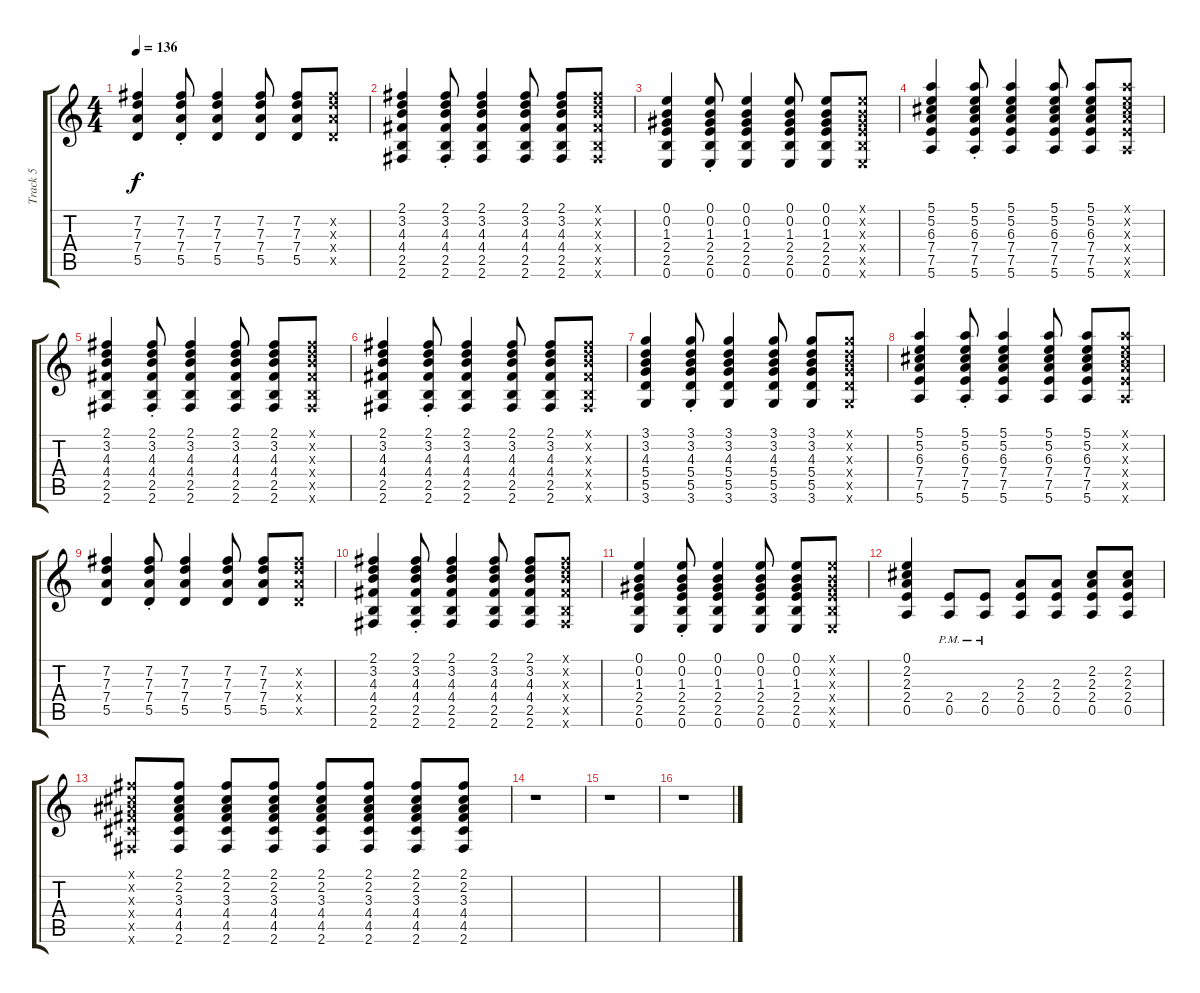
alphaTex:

\track ("Track 5" "Track 5") {instrument distortionguitar}
\staff {score tabs}
\tuning (E4 B3 G3 D3 A2 E2) {hide}
\ts (4 4)
\tempo 136
\clef g2
\ks c
(7.2 7.3 7.4 5.5).4{dy f} (7.2{st} 7.3{st} 7.4{st} 5.5{st}).8 (7.2 7.3 7.4 5.5).4 (7.2 7.3 7.4 5.5).8 (7.2 7.3 7.4 5.5).8 (7.2{x} 7.3{x} 7.4{x} 5.5{x}).8 |
(2.1 3.2 4.3 4.4 2.5 2.6).4 (2.1{st} 3.2{st} 4.3{st} 4.4{st} 2.5{st} 2.6{st}).8 (2.1 3.2 4.3 4.4 2.5 2.6).4 (2.1 3.2 4.3 4.4 2.5 2.6).8 (2.1 3.2 4.3 4.4 2.5 2.6).8 (2.1{x} 3.2{x} 4.3{x} 4.4{x} 2.5{x} 2.6{x}).8 |
(0.1 0.2 1.3 2.4 2.5 0.6).4 (0.1{st} 0.2{st} 1.3{st} 2.4{st} 2.5{st} 0.6{st}).8 (0.1 0.2 1.3 2.4 2.5 0.6).4 (0.1 0.2 1.3 2.4 2.5 0.6).8 (0.1 0.2 1.3 2.4 2.5 0.6).8 (0.1{x} 0.2{x} 1.3{x} 2.4{x} 2.5{x} 0.6{x}).8 |
(5.1 5.2 6.3 7.4 7.5 5.6).4 (5.1{st} 5.2{st} 6.3{st} 7.4{st} 7.5{st} 5.6{st}).8 (5.1 5.2 6.3 7.4 7.5 5.6).4 (5.1 5.2 6.3 7.4 7.5 5.6).8 (5.1 5.2 6.3 7.4 7.5 5.6).8 (5.1{x} 5.2{x} 6.3{x} 7.4{x} 7.5{x} 5.6{x}).8 |
(2.1 3.2 4.3 4.4 2.5 2.6).4 (2.1{st} 3.2{st} 4.3{st} 4.4{st} 2.5{st} 2.6{st}).8 (2.1 3.2 4.3 4.4 2.5 2.6).4 (2.1 3.2 4.3 4.4 2.5 2.6).8 (2.1 3.2 4.3 4.4 2.5 2.6).8 (2.1{x} 3.2{x} 4.3{x} 4.4{x} 2.5{x} 2.6{x}).8 |
(2.1 3.2 4.3 4.4 2.5 2.6).4 (2.1{st} 3.2{st} 4.3{st} 4.4{st} 2.5{st} 2.6{st}).8 (2.1 3.2 4.3 4.4 2.5 2.6).4 (2.1 3.2 4.3 4.4 2.5 2.6).8 (2.1 3.2 4.3 4.4 2.5 2.6).8 (2.1{x} 3.2{x} 4.3{x} 4.4{x} 2.5{x} 2.6{x}).8 |
(3.1 3.2 4.3 5.4 5.5 3.6).4 (3.1{st} 3.2{st} 4.3{st} 5.4{st} 5.5{st} 3.6{st}).8 (3.1 3.2 4.3 5.4 5.5 3.6).4 (3.1 3.2 4.3 5.4 5.5 3.6).8 (3.1 3.2 4.3 5.4 5.5 3.6).8 (3.1{x} 3.2{x} 4.3{x} 5.4{x} 5.5{x} 3.6{x}).8 |
(5.1 5.2 6.3 7.4 7.5 5.6).4 (5.1{st} 5.2{st} 6.3{st} 7.4{st} 7.5{st} 5.6{st}).8 (5.1 5.2 6.3 7.4 7.5 5.6).4 (5.1 5.2 6.3 7.4 7.5 5.6).8 (5.1 5.2 6.3 7.4 7.5 5.6).8 (5.1{x} 5.2{x} 6.3{x} 7.4{x} 7.5{x} 5.6{x}).8 |
(7.2 7.3 7.4 5.5).4 (7.2{st} 7.3{st} 7.4{st} 5.5{st}).8 (7.2 7.3 7.4 5.5).4 (7.2 7.3 7.4 5.5).8 (7.2 7.3 7.4 5.5).8 (7.2{x} 7.3{x} 7.4{x} 5.5{x}).8 |
(2.1 3.2 4.3 4.4 2.5 2.6).4 (2.1{st} 3.2{st} 4.3{st} 4.4{st} 2.5{st} 2.6{st}).8 (2.1 3.2 4.3 4.4 2.5 2.6).4 (2.1 3.2 4.3 4.4 2.5 2.6).8 (2.1 3.2 4.3 4.4 2.5 2.6).8 (2.1{x} 3.2{x} 4.3{x} 4.4{x} 2.5{x} 2.6{x}).8 |
(0.1 0.2 1.3 2.4 2.5 0.6).4 (0.1{st} 0.2{st} 1.3{st} 2.4{st} 2.5{st} 0.6{st}).8 (0.1 0.2 1.3 2.4 2.5 0.6).4 (0.1 0.2 1.3 2.4 2.5 0.6).8 (0.1 0.2 1.3 2.4 2.5 0.6).8 (0.1{x} 0.2{x} 1.3{x} 2.4{x} 2.5{x} 0.6{x}).8 |
(0.1 2.2 2.3 2.4 0.5).4 (2.4{pm} 0.5{pm}).8 (2.4{pm} 0.5{pm}).8 (2.3 2.4 0.5).8 (2.3 2.4 0.5).8 (2.2 2.3 2.4 0.5).8 (2.2 2.3 2.4 0.5).8 |
(2.1{x} 2.2{x} 3.3{x} 4.4{x} 4.5{x} 2.6{x}).8 (2.1 2.2 3.3 4.4 4.5 2.6).8 (2.1 2.2 3.3 4.4 4.5 2.6).8 (2.1 2.2 3.3 4.4 4.5 2.6).8 (2.1 2.2 3.3 4.4 4.5 2.6).8 (2.1 2.2 3.3 4.4 4.5 2.6).8 (2.1 2.2 3.3 4.4 4.5 2.6).8 (2.1 2.2 3.3 4.4 4.5 2.6).8 |
r.1 |
r.1 |
r.1
